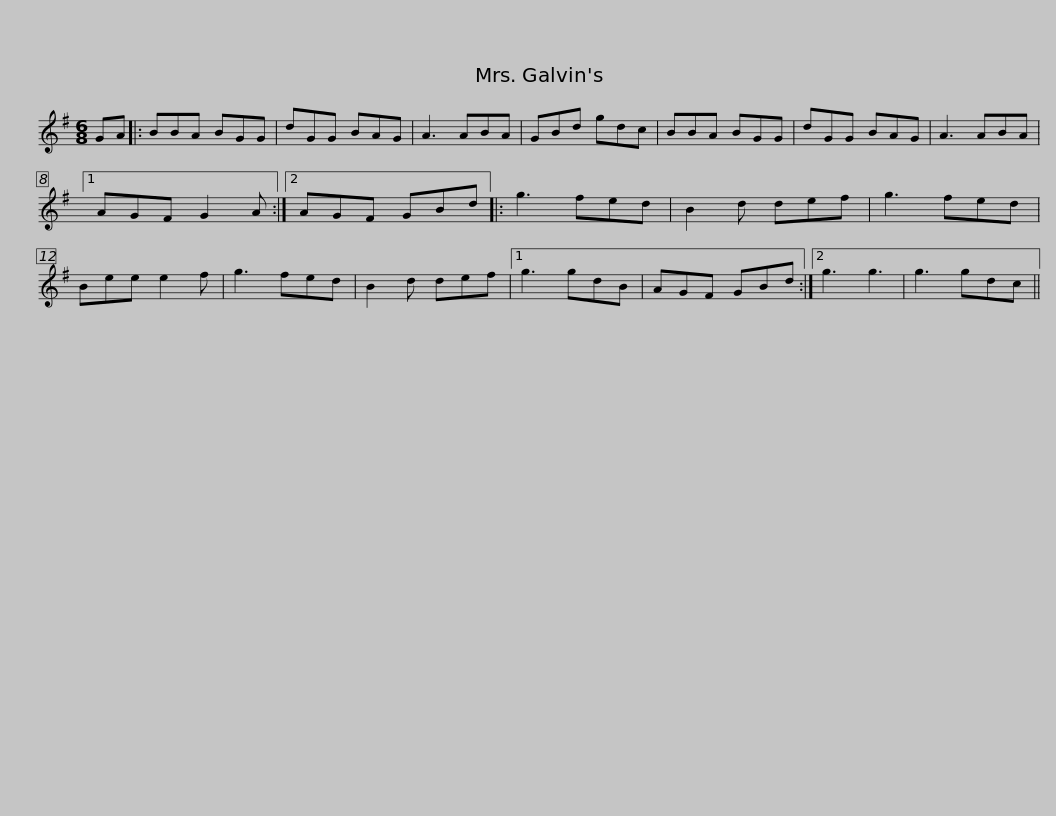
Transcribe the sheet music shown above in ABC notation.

X:1
L:1/8
M:6/8
I:linebreak $
K:G
V:1 treble
V:1
 GA |: BBA BGG | dGG BAG | A3 ABA | GBd gdc | %5
 BBA BGG | dGG BAG | A3 ABA |1$ AGF G2 A :|2 AGF GBd |: %10
 g3 fed | B2 d def | g3 fed | Bee e2 f | g3 fed | %15
 B2 d def |1$ g3 gdB | AGF GBd :|2 g3 g3 | g3 gdc || %20
